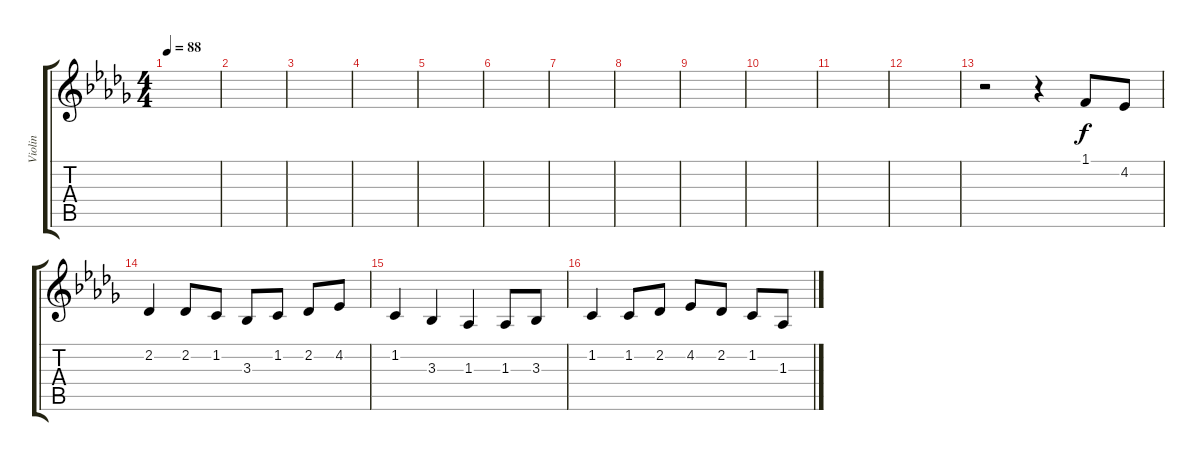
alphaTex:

\track ("Violin" "Violin") {instrument violin}
\staff {score tabs}
\tuning (E4 B3 G3 D3 A2 E2) {hide}
\ts (4 4)
\tempo 88
\clef g2
\ks db
|
|
|
|
|
|
|
|
|
|
|
|
r.2 r.4 1.1.8 4.2.8 |
2.2.4 2.2.8 1.2.8 3.3.8 1.2.8 2.2.8 4.2.8 |
1.2.4 3.3.4 1.3.4 1.3.8 3.3.8 |
1.2.4 1.2.8 2.2.8 4.2.8 2.2.8 1.2.8 1.3.8
